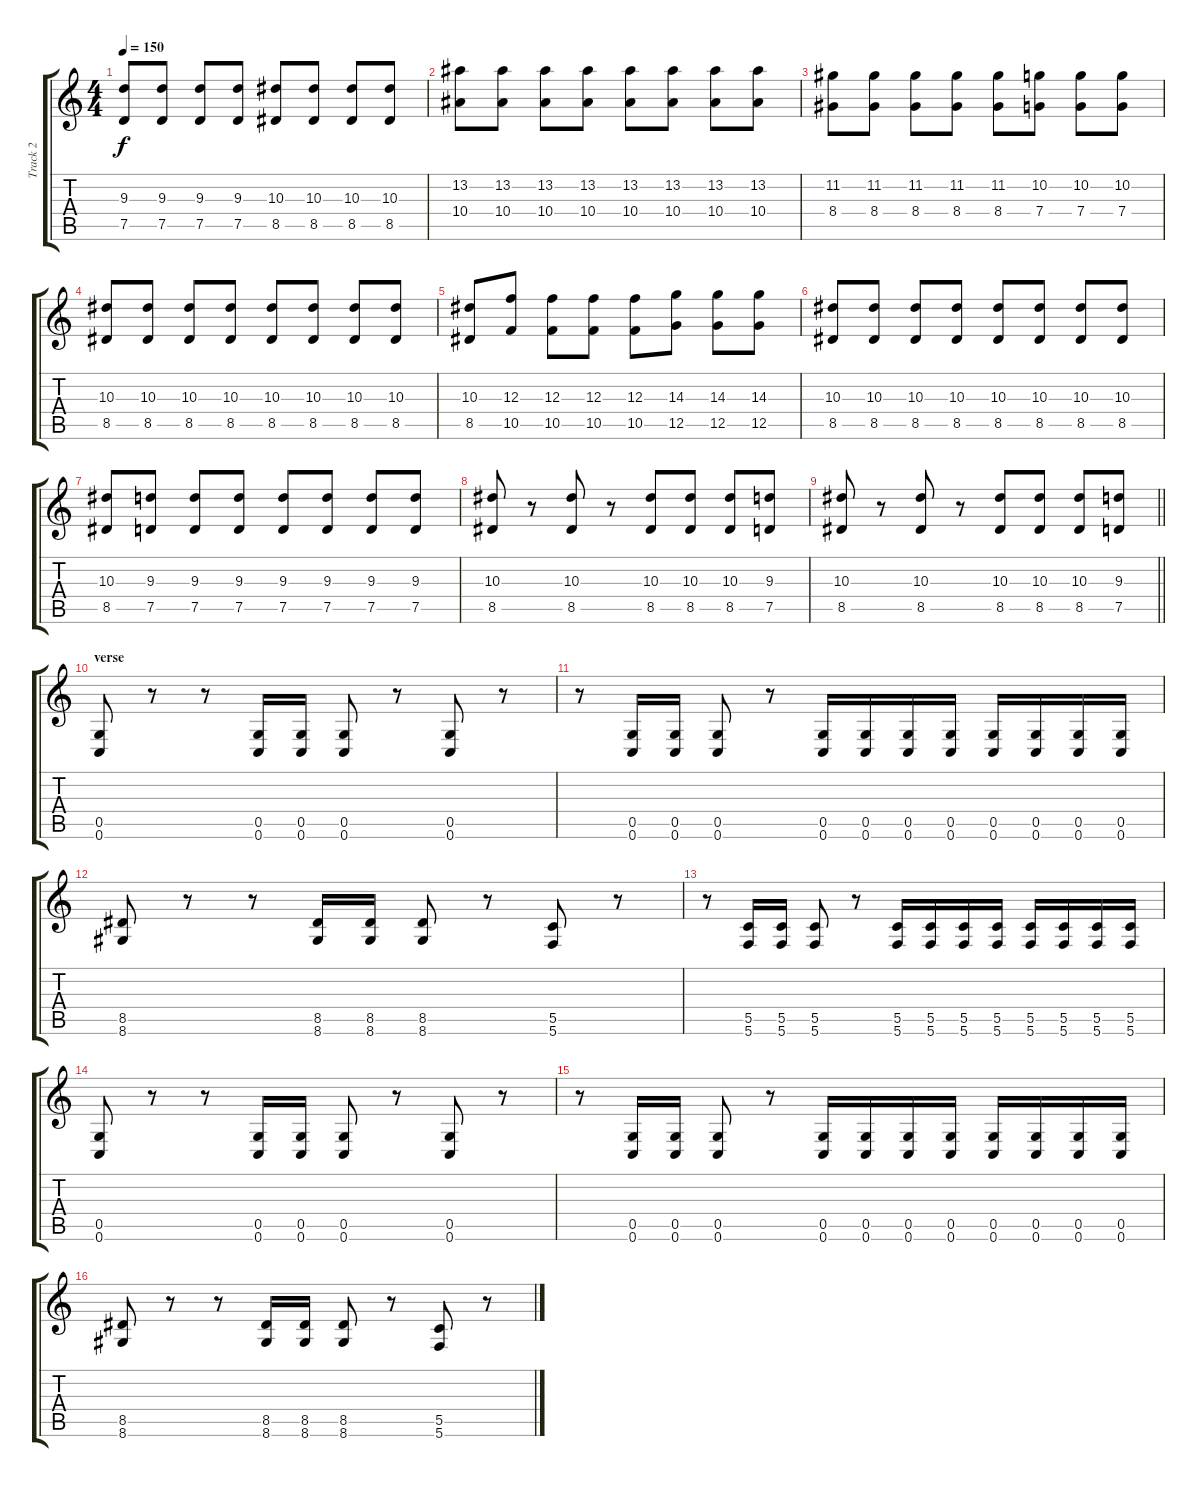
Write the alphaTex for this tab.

\track ("Track 2" "Track 2") {instrument distortionguitar}
\staff {score tabs}
\tuning (D4 A3 F3 C3 G2 C2) {hide}
\ts (4 4)
\tempo 150
\clef g2
\ks c
(9.3 7.5).8{dy f} (9.3 7.5).8 (9.3 7.5).8 (9.3 7.5).8 (10.3 8.5).8 (10.3 8.5).8 (10.3 8.5).8 (10.3 8.5).8 |
(13.2 10.4).8 (13.2 10.4).8 (13.2 10.4).8 (13.2 10.4).8 (13.2 10.4).8 (13.2 10.4).8 (13.2 10.4).8 (13.2 10.4).8 |
(11.2 8.4).8 (11.2 8.4).8 (11.2 8.4).8 (11.2 8.4).8 (11.2 8.4).8 (10.2 7.4).8 (10.2 7.4).8 (10.2 7.4).8 |
(10.3 8.5).8 (10.3 8.5).8 (10.3 8.5).8 (10.3 8.5).8 (10.3 8.5).8 (10.3 8.5).8 (10.3 8.5).8 (10.3 8.5).8 |
(10.3 8.5).8 (12.3 10.5).8 (12.3 10.5).8 (12.3 10.5).8 (12.3 10.5).8 (14.3 12.5).8 (14.3 12.5).8 (14.3 12.5).8 |
(10.3 8.5).8 (10.3 8.5).8 (10.3 8.5).8 (10.3 8.5).8 (10.3 8.5).8 (10.3 8.5).8 (10.3 8.5).8 (10.3 8.5).8 |
(10.3 8.5).8 (9.3 7.5).8 (9.3 7.5).8 (9.3 7.5).8 (9.3 7.5).8 (9.3 7.5).8 (9.3 7.5).8 (9.3 7.5).8 |
(10.3 8.5).8 r.8 (10.3 8.5).8 r.8 (10.3 8.5).8 (10.3 8.5).8 (10.3 8.5).8 (9.3 7.5).8 |
\barLineRight lightlight
(10.3 8.5).8 r.8 (10.3 8.5).8 r.8 (10.3 8.5).8 (10.3 8.5).8 (10.3 8.5).8 (9.3 7.5).8 |
\section ("" "verse")
(0.5 0.6).8 r.8 r.8 (0.5 0.6).16 (0.5 0.6).16 (0.5 0.6).8 r.8 (0.5 0.6).8 r.8 |
r.8 (0.5 0.6).16 (0.5 0.6).16 (0.5 0.6).8 r.8 (0.5 0.6).16 (0.5 0.6).16 (0.5 0.6).16 (0.5 0.6).16 (0.5 0.6).16 (0.5 0.6).16 (0.5 0.6).16 (0.5 0.6).16 |
(8.5 8.6).8 r.8 r.8 (8.5 8.6).16 (8.5 8.6).16 (8.5 8.6).8 r.8 (5.5 5.6).8 r.8 |
r.8 (5.5 5.6).16 (5.5 5.6).16 (5.5 5.6).8 r.8 (5.5 5.6).16 (5.5 5.6).16 (5.5 5.6).16 (5.5 5.6).16 (5.5 5.6).16 (5.5 5.6).16 (5.5 5.6).16 (5.5 5.6).16 |
(0.5 0.6).8 r.8 r.8 (0.5 0.6).16 (0.5 0.6).16 (0.5 0.6).8 r.8 (0.5 0.6).8 r.8 |
r.8 (0.5 0.6).16 (0.5 0.6).16 (0.5 0.6).8 r.8 (0.5 0.6).16 (0.5 0.6).16 (0.5 0.6).16 (0.5 0.6).16 (0.5 0.6).16 (0.5 0.6).16 (0.5 0.6).16 (0.5 0.6).16 |
(8.5 8.6).8 r.8 r.8 (8.5 8.6).16 (8.5 8.6).16 (8.5 8.6).8 r.8 (5.5 5.6).8 r.8
